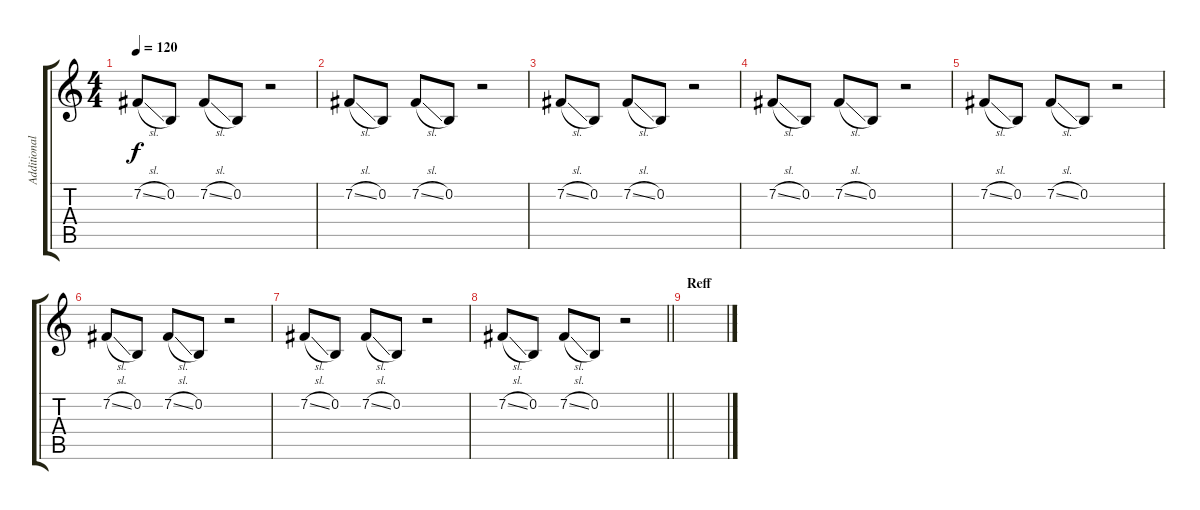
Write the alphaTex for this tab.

\track ("Additional Keyboard" "Additional") {instrument fx7echoes}
\staff {score tabs}
\tuning (E4 B3 G3 D3 A2 E2) {hide}
\ts (4 4)
\tempo 120
\clef g2
\ks c
7.2{sl}.8{dy f} 0.2.8 7.2{sl}.8 0.2.8 r.2 |
7.2{sl}.8 0.2.8 7.2{sl}.8 0.2.8 r.2 |
7.2{sl}.8 0.2.8 7.2{sl}.8 0.2.8 r.2 |
7.2{sl}.8 0.2.8 7.2{sl}.8 0.2.8 r.2 |
7.2{sl}.8 0.2.8 7.2{sl}.8 0.2.8 r.2 |
7.2{sl}.8 0.2.8 7.2{sl}.8 0.2.8 r.2 |
7.2{sl}.8 0.2.8 7.2{sl}.8 0.2.8 r.2 |
\barLineRight lightlight
7.2{sl}.8 0.2.8 7.2{sl}.8 0.2.8 r.2 |
\section ("" "Reff")
